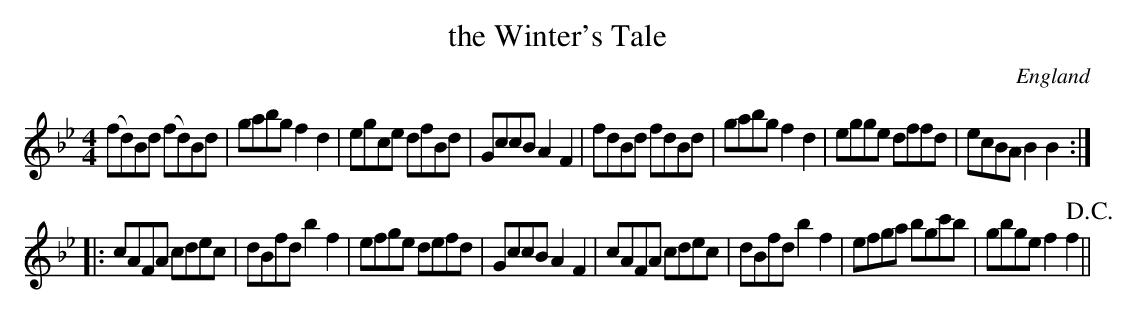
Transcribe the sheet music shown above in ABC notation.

X:1
T:the Winter's Tale
L:1/8
M:4/4
O:England
K:Bb major
(fd)Bd (fd)Bd | gabg f2d2 | egce dfBd  | GccB A2F2 |\
fdBd     fdBd | gabg f2d2 | egge dffd  | ecBA B2B2::
cAFA     cdec | dBfd b2f2 | efge defd  | GccB A2F2 |\
cAFA     cdec | dBfd b2f2 | efga bgc'b | gbge f2f2 !D.C.! ||
